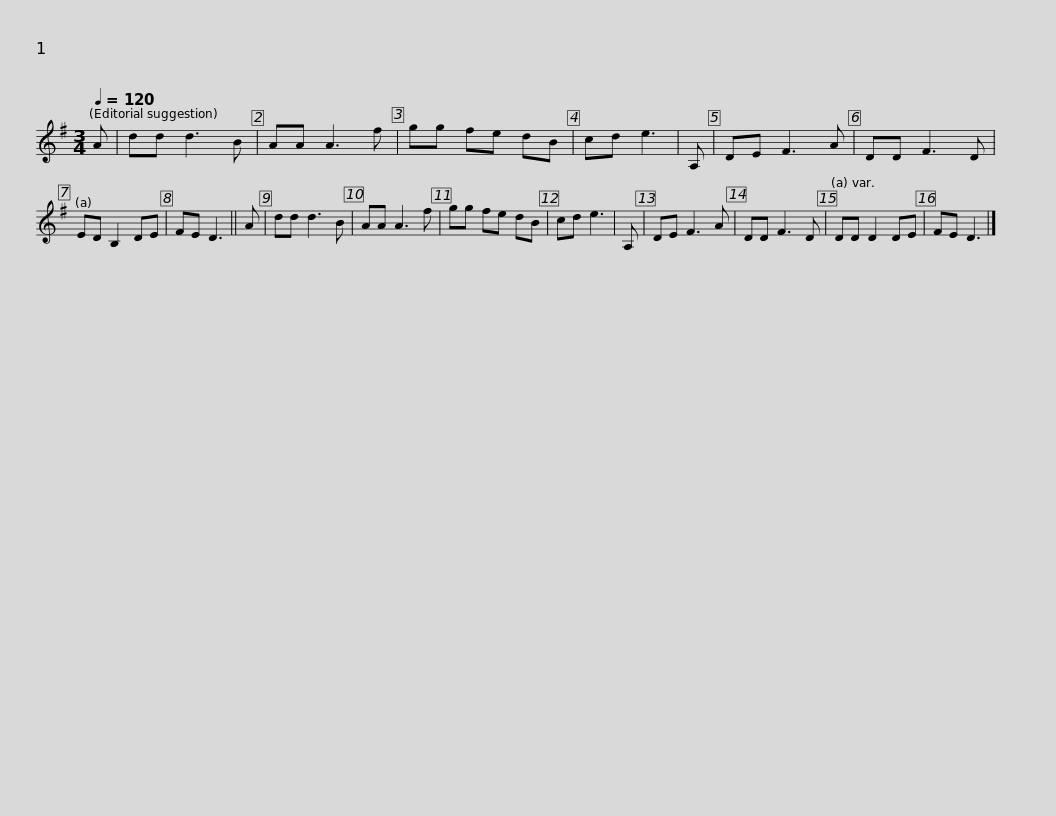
X:1
L:1/8
Q:1/4=120
M:3/4
I:linebreak $
K:G
V:1 treble
V:1
 A | dd d3 B | AA A3 f | gg fe dB | cd e3 |$ %5
 A, | DE F3 A | DD F3 D | ED B,2 DE | FE D3 ||$ %10
 A | dd d3 B | AA A3 f | gg fe dB | cd e3 |$ %15
 A, | DE F3 A | DD F3 D | DD D2 DE | FE D3 |] %20
